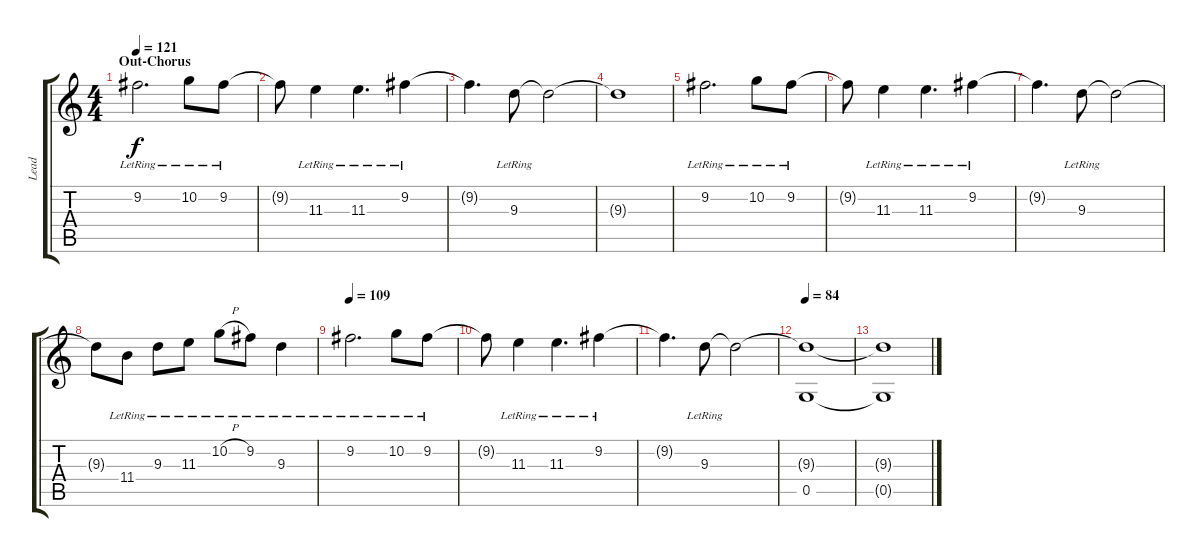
\track ("Lead" "Lead") {instrument overdrivenguitar}
\staff {score tabs}
\tuning (D4 A3 F3 C3 G2 D2) {hide}
\ts (4 4)
\section ("" "Out-Chorus")
\tempo 121
\clef g2
\ks c
9.2{lr}.2{d dy f instrument electricguitarjazz} 10.2{lr}.8 9.2{lr}.8 |
9.2{t}.8 11.3{lr}.4 11.3{lr}.4{d} 9.2{lr}.4 |
9.2{t}.4{d} 9.3{lr}.8 9.3{t}.2 |
9.3{t}.1 |
9.2{lr}.2{d} 10.2{lr}.8 9.2{lr}.8 |
9.2{t}.8 11.3{lr}.4 11.3{lr}.4{d} 9.2{lr}.4 |
9.2{t}.4{d} 9.3{lr}.8 9.3{t}.2 |
9.3{t}.8 11.4{lr}.8 9.3{lr}.8 11.3{lr}.8 10.2{h lr}.8 9.2{lr}.8 9.3{lr}.4 |
\tempo 109
9.2{lr}.2{d} 10.2{lr}.8 9.2{lr}.8 |
9.2{t}.8 11.3{lr}.4 11.3{lr}.4{d} 9.2{lr}.4 |
9.2{t}.4{d} 9.3{lr}.8 9.3{t}.2 |
\tempo 84
(9.3{t} 0.5).1 |
(9.3{t} 0.5{t}).1
